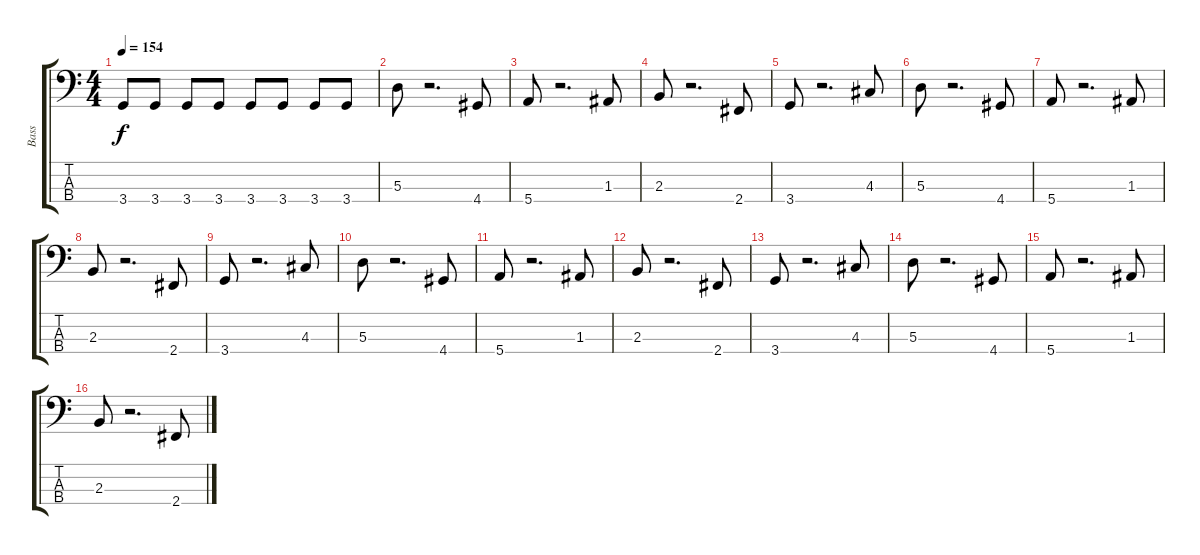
\track ("Bass" "Bass") {instrument electricbassfinger}
\staff {score tabs}
\tuning (G2 D2 A1 E1) {hide}
\ts (4 4)
\tempo 154
\clef f4
\ks c
3.4.8{dy f} 3.4.8 3.4.8 3.4.8 3.4.8 3.4.8 3.4.8 3.4.8 |
5.3.8 r.2{d} 4.4.8 |
5.4.8 r.2{d} 1.3.8 |
2.3.8 r.2{d} 2.4.8 |
3.4.8 r.2{d} 4.3.8 |
5.3.8 r.2{d} 4.4.8 |
5.4.8 r.2{d} 1.3.8 |
2.3.8 r.2{d} 2.4.8 |
3.4.8 r.2{d} 4.3.8 |
5.3.8 r.2{d} 4.4.8 |
5.4.8 r.2{d} 1.3.8 |
2.3.8 r.2{d} 2.4.8 |
3.4.8 r.2{d} 4.3.8 |
5.3.8 r.2{d} 4.4.8 |
5.4.8 r.2{d} 1.3.8 |
2.3.8 r.2{d} 2.4.8
